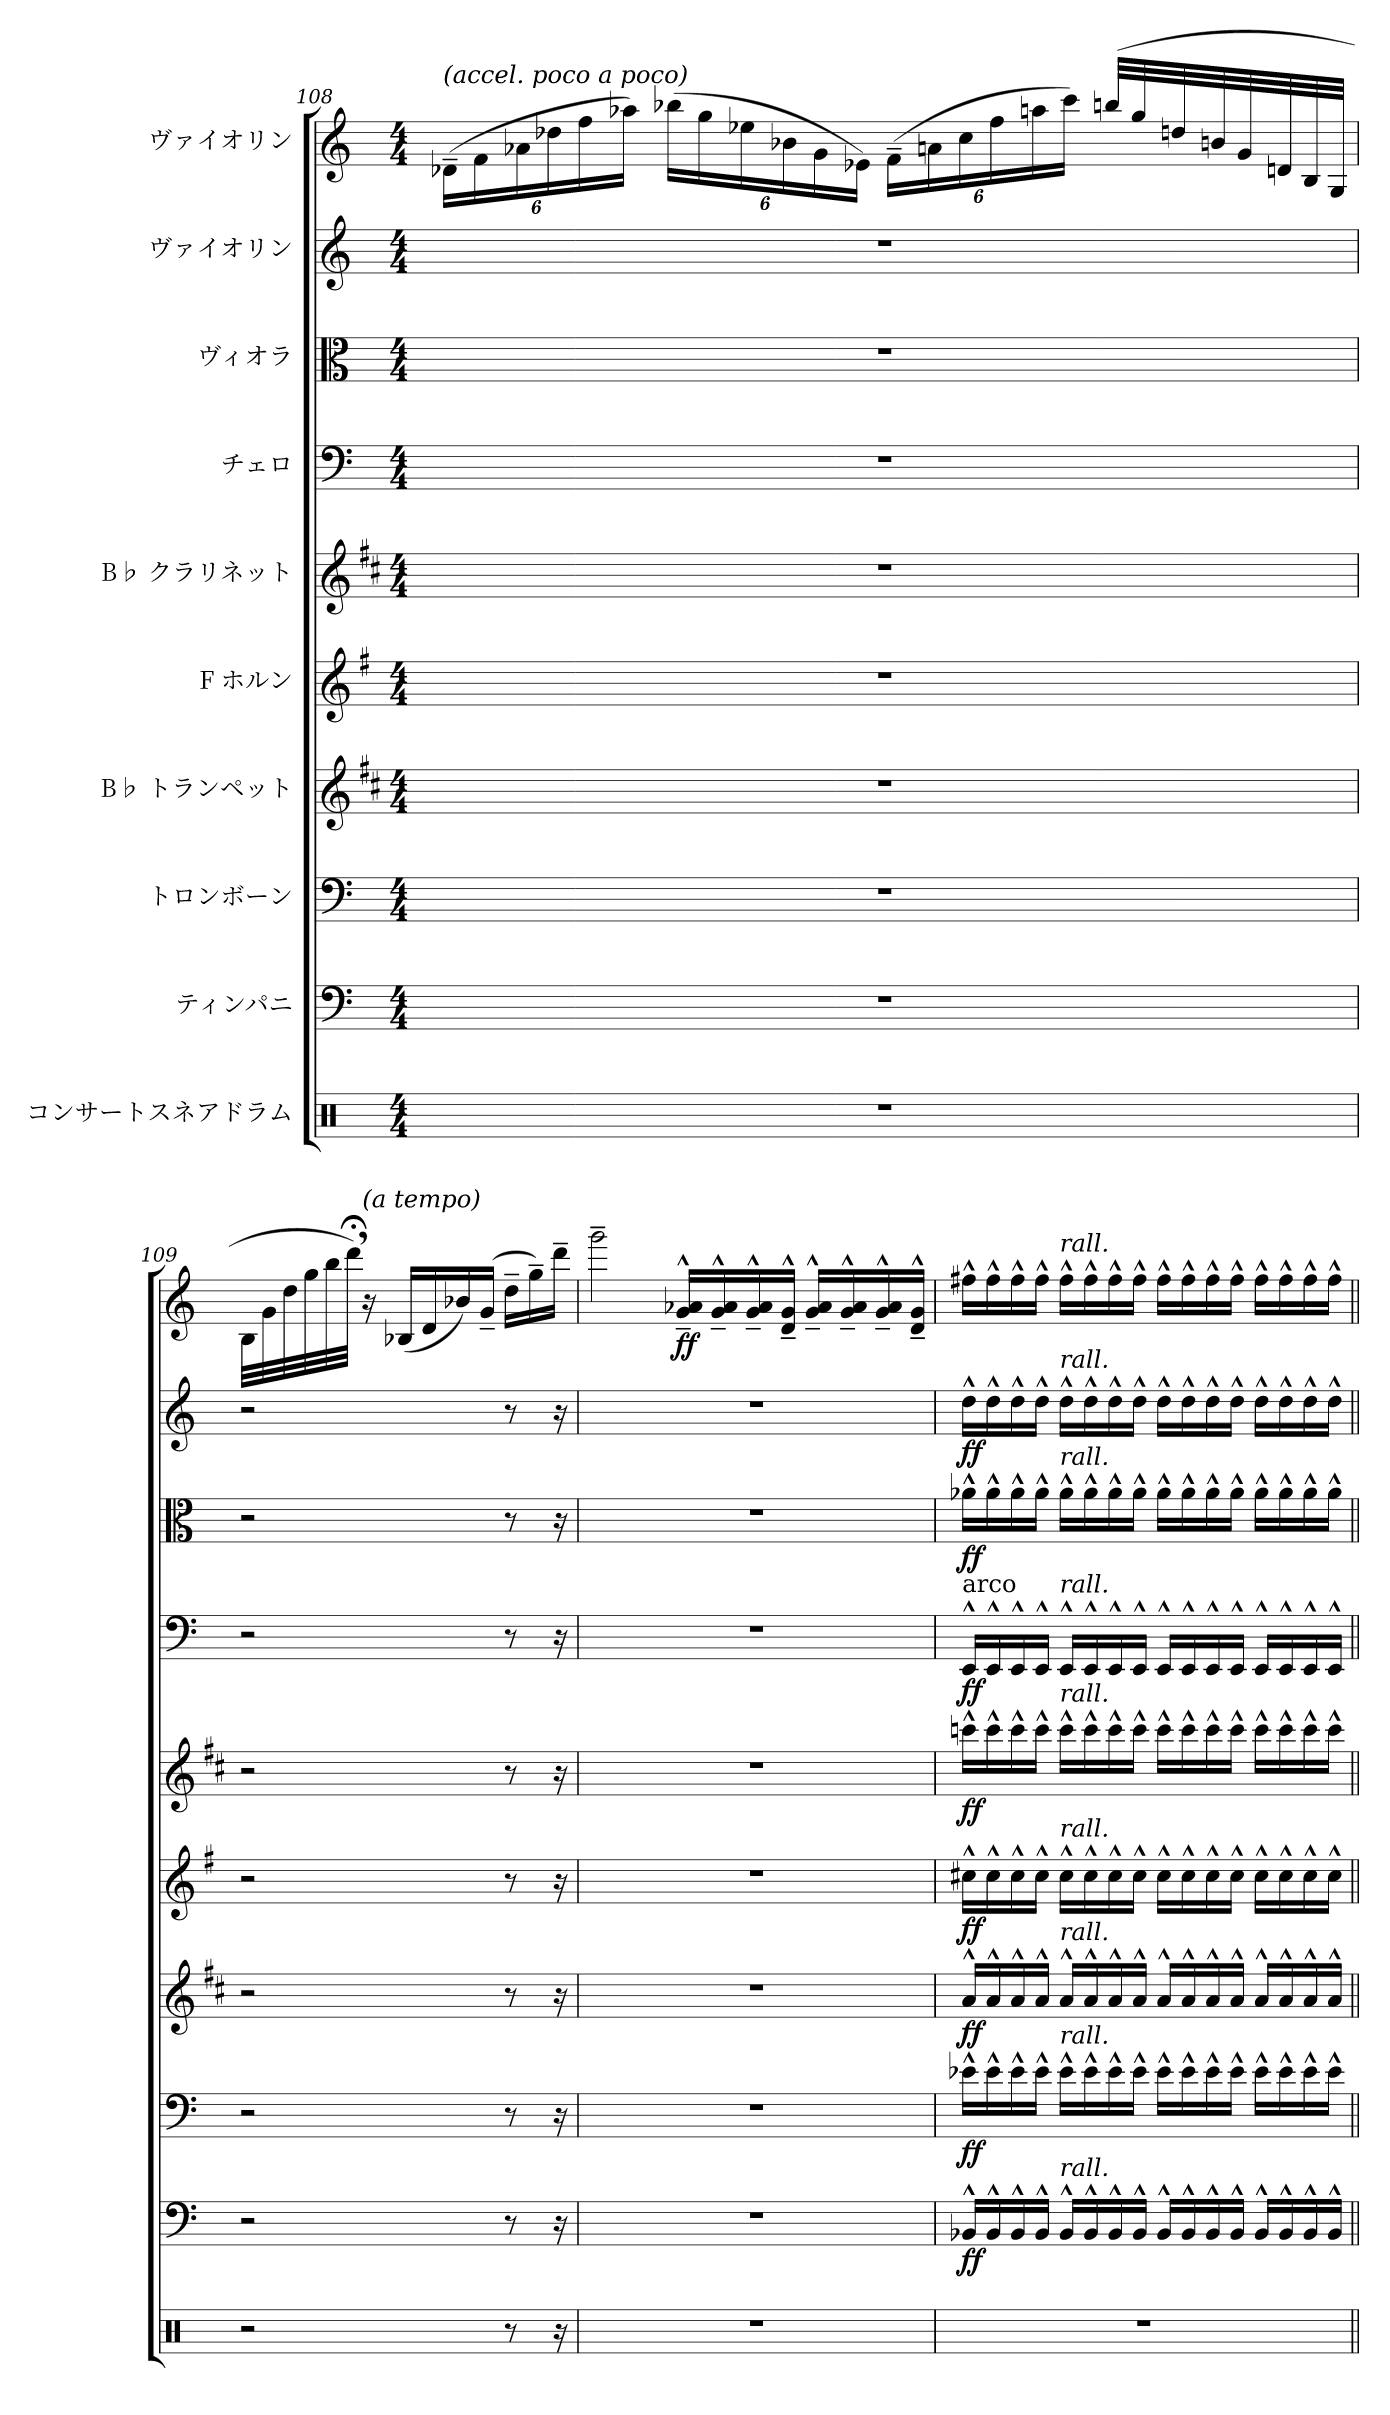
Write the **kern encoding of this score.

**kern	**kern	**dynam	**kern	**dynam	**kern	**dynam	**kern	**dynam	**kern	**dynam	**kern	**dynam	**kern	**dynam	**kern	**dynam	**kern	**dynam
*part10	*part9	*part9	*part8	*part8	*part7	*part7	*part6	*part6	*part5	*part5	*part4	*part4	*part3	*part3	*part2	*part2	*part1	*part1
*staff10	*staff9	*staff9	*staff8	*staff8	*staff7	*staff7	*staff6	*staff6	*staff5	*staff5	*staff4	*staff4	*staff3	*staff3	*staff2	*staff2	*staff1	*staff1
*I"コンサートスネアドラム	*I"ティンパニ	*	*I"トロンボーン	*	*I"B♭ トランペット	*	*I"F ホルン	*	*I"B♭ クラリネット	*	*I"チェロ	*	*I"ヴィオラ	*	*I"ヴァイオリン	*	*I"ヴァイオリン	*
!!LO:PB:g=z
*clefX	*clefF4	*	*clefF4	*	*clefG2	*	*clefG2	*	*clefG2	*	*clefF4	*	*clefC3	*	*clefG2	*	*clefG2	*
*	*	*	*	*	*ITrd1c2	*	*ITrd4c7	*	*ITrd1c2	*	*	*	*	*	*	*	*	*
*k[]	*k[]	*	*k[]	*	*k[]	*	*k[]	*	*k[]	*	*k[]	*	*k[]	*	*k[]	*	*k[]	*
*M4/4	*M4/4	*	*M4/4	*	*M4/4	*	*M4/4	*	*M4/4	*	*M4/4	*	*M4/4	*	*M4/4	*	*M4/4	*
*	*	*	*	*	*	*	*	*	*	*	*	*	*	*	*	*	*Xbrackettup	*
=108	=108	=108	=108	=108	=108	=108	=108	=108	=108	=108	=108	=108	=108	=108	=108	=108	=108	=108
!	!	!	!	!	!	!	!	!	!	!	!	!	!	!	!	!	!LO:TX:a:i:t=(accel. poco a poco)	!
1r	1r	.	1r	.	1r	.	1r	.	1r	.	1r	.	1r	.	1r	.	(>24d-X~\LL	.
.	.	.	.	.	.	.	.	.	.	.	.	.	.	.	.	.	24f\	.
.	.	.	.	.	.	.	.	.	.	.	.	.	.	.	.	.	24a-X\	.
.	.	.	.	.	.	.	.	.	.	.	.	.	.	.	.	.	24dd-X\	.
.	.	.	.	.	.	.	.	.	.	.	.	.	.	.	.	.	24ff\	.
.	.	.	.	.	.	.	.	.	.	.	.	.	.	.	.	.	24aa-X\JJ)	.
.	.	.	.	.	.	.	.	.	.	.	.	.	.	.	.	.	(>24bb-X\LL	.
.	.	.	.	.	.	.	.	.	.	.	.	.	.	.	.	.	24gg\	.
.	.	.	.	.	.	.	.	.	.	.	.	.	.	.	.	.	24ee-X\	.
.	.	.	.	.	.	.	.	.	.	.	.	.	.	.	.	.	24b-X\	.
.	.	.	.	.	.	.	.	.	.	.	.	.	.	.	.	.	24g\	.
.	.	.	.	.	.	.	.	.	.	.	.	.	.	.	.	.	24e-X\JJ)	.
.	.	.	.	.	.	.	.	.	.	.	.	.	.	.	.	.	(>24f~\LL	.
.	.	.	.	.	.	.	.	.	.	.	.	.	.	.	.	.	24an\	.
.	.	.	.	.	.	.	.	.	.	.	.	.	.	.	.	.	24cc\	.
.	.	.	.	.	.	.	.	.	.	.	.	.	.	.	.	.	24ff\	.
.	.	.	.	.	.	.	.	.	.	.	.	.	.	.	.	.	24aan\	.
.	.	.	.	.	.	.	.	.	.	.	.	.	.	.	.	.	24ccc\JJ)	.
.	.	.	.	.	.	.	.	.	.	.	.	.	.	.	.	.	(<32bbn/LLL	.
.	.	.	.	.	.	.	.	.	.	.	.	.	.	.	.	.	32gg/	.
.	.	.	.	.	.	.	.	.	.	.	.	.	.	.	.	.	32ddn/	.
.	.	.	.	.	.	.	.	.	.	.	.	.	.	.	.	.	32bn/	.
.	.	.	.	.	.	.	.	.	.	.	.	.	.	.	.	.	32g/	.
.	.	.	.	.	.	.	.	.	.	.	.	.	.	.	.	.	32dn/	.
.	.	.	.	.	.	.	.	.	.	.	.	.	.	.	.	.	32B/	.
.	.	.	.	.	.	.	.	.	.	.	.	.	.	.	.	.	32G/JJJ	.
!!LO:PB:g=z
=109	=109	=109	=109	=109	=109	=109	=109	=109	=109	=109	=109	=109	=109	=109	=109	=109	=109	=109
2r	2r	.	2r	.	2r	.	2r	.	2r	.	2r	.	2r	.	2r	.	32B\LLL	.
.	.	.	.	.	.	.	.	.	.	.	.	.	.	.	.	.	32g\	.
.	.	.	.	.	.	.	.	.	.	.	.	.	.	.	.	.	32dd\	.
.	.	.	.	.	.	.	.	.	.	.	.	.	.	.	.	.	32gg\	.
.	.	.	.	.	.	.	.	.	.	.	.	.	.	.	.	.	32bb\	.
.	.	.	.	.	.	.	.	.	.	.	.	.	.	.	.	.	32ddd;<,\JJJ)	.
!	!	!	!	!	!	!	!	!	!	!	!	!	!	!	!	!	!LO:TX:a:i:t=(a tempo)	!
.	.	.	.	.	.	.	.	.	.	.	.	.	.	.	.	.	16r	.
.	.	.	.	.	.	.	.	.	.	.	.	.	.	.	.	.	(<16B-X/LL	.
.	.	.	.	.	.	.	.	.	.	.	.	.	.	.	.	.	16d/	.
.	.	.	.	.	.	.	.	.	.	.	.	.	.	.	.	.	16b-X/)	.
.	.	.	.	.	.	.	.	.	.	.	.	.	.	.	.	.	(>16g~/JJ	.
8r	8r	.	8r	.	8r	.	8r	.	8r	.	8r	.	8r	.	8r	.	16dd~\LL	.
.	.	.	.	.	.	.	.	.	.	.	.	.	.	.	.	.	16gg~\)	.
16r	16r	.	16r	.	16r	.	16r	.	16r	.	16r	.	16r	.	16r	.	16ddd~\JJ	.
=110	=110	=110	=110	=110	=110	=110	=110	=110	=110	=110	=110	=110	=110	=110	=110	=110	=110	=110
1r	1r	.	1r	.	1r	.	1r	.	1r	.	1r	.	1r	.	1r	.	2ggg~\	.
!	!	!	!	!	!	!	!	!	!	!	!	!	!	!	!	!	!	!LO:DY:b
.	.	.	.	.	.	.	.	.	.	.	.	.	.	.	.	.	16g/~^^ 16a-X/~^^LL	ff
.	.	.	.	.	.	.	.	.	.	.	.	.	.	.	.	.	16g/~^^ 16a-/~^^	.
.	.	.	.	.	.	.	.	.	.	.	.	.	.	.	.	.	16g/~^^ 16a-/~^^	.
.	.	.	.	.	.	.	.	.	.	.	.	.	.	.	.	.	16d/~^^ 16g/~^^JJ	.
.	.	.	.	.	.	.	.	.	.	.	.	.	.	.	.	.	16g/~^^ 16a-/~^^LL	.
.	.	.	.	.	.	.	.	.	.	.	.	.	.	.	.	.	16g/~^^ 16a-/~^^	.
.	.	.	.	.	.	.	.	.	.	.	.	.	.	.	.	.	16g/~^^ 16a-/~^^	.
.	.	.	.	.	.	.	.	.	.	.	.	.	.	.	.	.	16d/~^^ 16g/~^^JJ	.
!!LO:PB:g=z
=111	=111	=111	=111	=111	=111	=111	=111	=111	=111	=111	=111	=111	=111	=111	=111	=111	=111	=111
!	!	!	!	!	!	!	!	!	!	!	!LO:TX:a:t=arco	!	!	!	!	!	!	!
!	!	!LO:DY:b	!	!LO:DY:b	!	!LO:DY:b	!	!LO:DY:b	!	!LO:DY:b	!	!LO:DY:b	!	!LO:DY:b	!	!LO:DY:b	!	!
1r	16BB-X^^/LL	ff	16e-X^^\LL	ff	16g^^/LL	ff	16f#X^^\LL	ff	16bb-X^^\LL	ff	16EE^^/LL	ff	16a-X^^\LL	ff	16dd^^\LL	ff	16ff#X^^\LL	.
.	16BB-^^/	.	16e-^^\	.	16g^^/	.	16f#^^\	.	16bb-^^\	.	16EE^^/	.	16a-^^\	.	16dd^^\	.	16ff#^^\	.
.	16BB-^^/	.	16e-^^\	.	16g^^/	.	16f#^^\	.	16bb-^^\	.	16EE^^/	.	16a-^^\	.	16dd^^\	.	16ff#^^\	.
.	16BB-^^/JJ	.	16e-^^\JJ	.	16g^^/JJ	.	16f#^^\JJ	.	16bb-^^\JJ	.	16EE^^/JJ	.	16a-^^\JJ	.	16dd^^\JJ	.	16ff#^^\JJ	.
!	!	!	!	!	!	!	!	!	!	!	!	!	!	!	!	!	!LO:TX:a:i:t=rall.	!
!	!	!	!	!	!	!	!	!	!	!	!	!	!	!	!LO:TX:a:i:t=rall.	!	!	!
!	!	!	!	!	!	!	!	!	!	!	!	!	!LO:TX:a:i:t=rall.	!	!	!	!	!
!	!	!	!	!	!	!	!	!	!	!	!LO:TX:a:i:t=rall.	!	!	!	!	!	!	!
!	!	!	!	!	!	!	!	!	!LO:TX:a:i:t=rall.	!	!	!	!	!	!	!	!	!
!	!	!	!	!	!	!	!LO:TX:a:i:t=rall.	!	!	!	!	!	!	!	!	!	!	!
!	!	!	!	!	!LO:TX:a:i:t=rall.	!	!	!	!	!	!	!	!	!	!	!	!	!
!	!	!	!LO:TX:a:i:t=rall.	!	!	!	!	!	!	!	!	!	!	!	!	!	!	!
!	!LO:TX:a:i:t=rall.	!	!	!	!	!	!	!	!	!	!	!	!	!	!	!	!	!
.	16BB-^^/LL	.	16e-^^\LL	.	16g^^/LL	.	16f#^^\LL	.	16bb-^^\LL	.	16EE^^/LL	.	16a-^^\LL	.	16dd^^\LL	.	16ff#^^\LL	.
.	16BB-^^/	.	16e-^^\	.	16g^^/	.	16f#^^\	.	16bb-^^\	.	16EE^^/	.	16a-^^\	.	16dd^^\	.	16ff#^^\	.
.	16BB-^^/	.	16e-^^\	.	16g^^/	.	16f#^^\	.	16bb-^^\	.	16EE^^/	.	16a-^^\	.	16dd^^\	.	16ff#^^\	.
.	16BB-^^/JJ	.	16e-^^\JJ	.	16g^^/JJ	.	16f#^^\JJ	.	16bb-^^\JJ	.	16EE^^/JJ	.	16a-^^\JJ	.	16dd^^\JJ	.	16ff#^^\JJ	.
.	16BB-^^/LL	.	16e-^^\LL	.	16g^^/LL	.	16f#^^\LL	.	16bb-^^\LL	.	16EE^^/LL	.	16a-^^\LL	.	16dd^^\LL	.	16ff#^^\LL	.
.	16BB-^^/	.	16e-^^\	.	16g^^/	.	16f#^^\	.	16bb-^^\	.	16EE^^/	.	16a-^^\	.	16dd^^\	.	16ff#^^\	.
.	16BB-^^/	.	16e-^^\	.	16g^^/	.	16f#^^\	.	16bb-^^\	.	16EE^^/	.	16a-^^\	.	16dd^^\	.	16ff#^^\	.
.	16BB-^^/JJ	.	16e-^^\JJ	.	16g^^/JJ	.	16f#^^\JJ	.	16bb-^^\JJ	.	16EE^^/JJ	.	16a-^^\JJ	.	16dd^^\JJ	.	16ff#^^\JJ	.
.	16BB-^^/LL	.	16e-^^\LL	.	16g^^/LL	.	16f#^^\LL	.	16bb-^^\LL	.	16EE^^/LL	.	16a-^^\LL	.	16dd^^\LL	.	16ff#^^\LL	.
.	16BB-^^/	.	16e-^^\	.	16g^^/	.	16f#^^\	.	16bb-^^\	.	16EE^^/	.	16a-^^\	.	16dd^^\	.	16ff#^^\	.
.	16BB-^^/	.	16e-^^\	.	16g^^/	.	16f#^^\	.	16bb-^^\	.	16EE^^/	.	16a-^^\	.	16dd^^\	.	16ff#^^\	.
.	16BB-^^/JJ	.	16e-^^\JJ	.	16g^^/JJ	.	16f#^^\JJ	.	16bb-^^\JJ	.	16EE^^/JJ	.	16a-^^\JJ	.	16dd^^\JJ	.	16ff#^^\JJ	.
=||	=||	=||	=||	=||	=||	=||	=||	=||	=||	=||	=||	=||	=||	=||	=||	=||	=||	=||
*-	*-	*-	*-	*-	*-	*-	*-	*-	*-	*-	*-	*-	*-	*-	*-	*-	*-	*-
